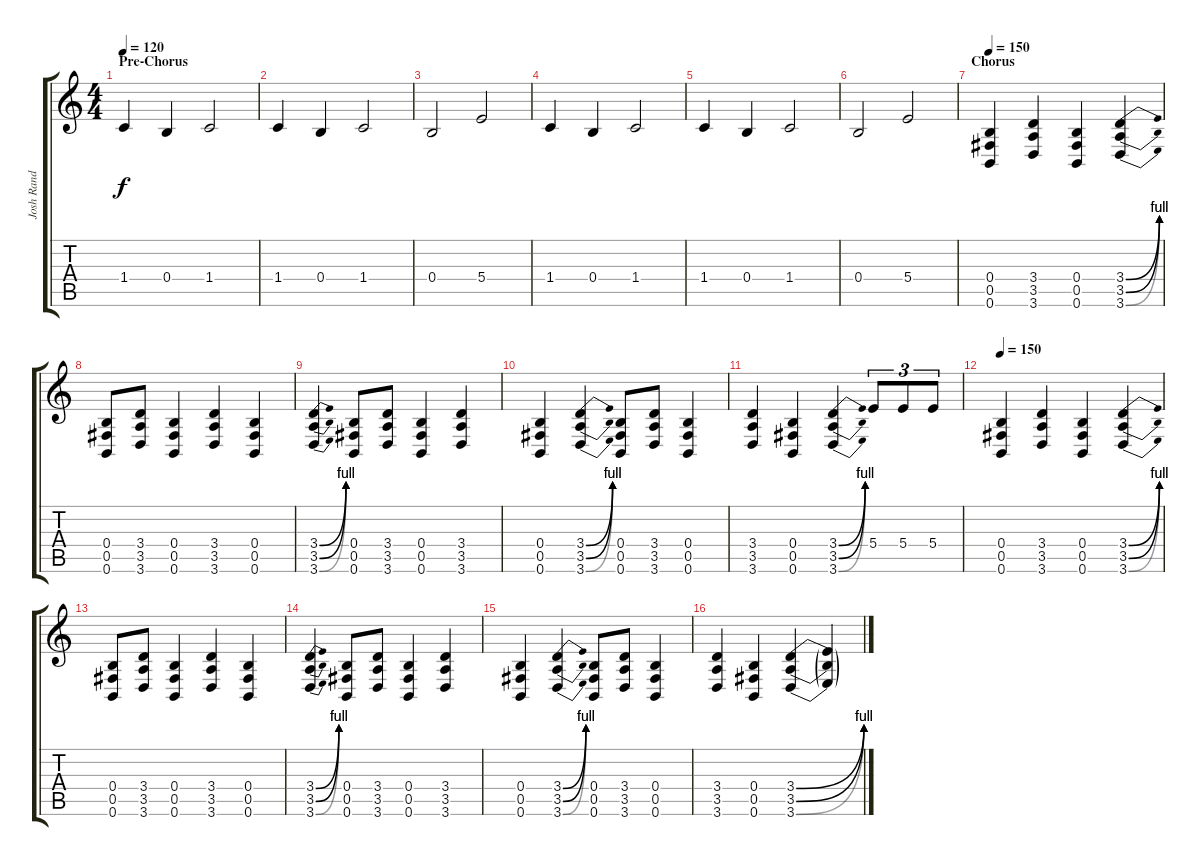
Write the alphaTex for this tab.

\track ("Josh Rand" "Josh Rand") {instrument distortionguitar}
\staff {score tabs}
\tuning (Db4 Ab3 E3 B2 Gb2 B1) {hide}
\ts (4 4)
\section ("" "Pre-Chorus")
\tempo 120
\clef g2
\ks c
1.4.4{dy f} 0.4.4 1.4.2 |
1.4.4 0.4.4 1.4.2 |
0.4.2 5.4.2 |
1.4.4 0.4.4 1.4.2 |
1.4.4 0.4.4 1.4.2 |
0.4.2 5.4.2 |
\section ("" "Chorus")
\tempo 150
(0.4 0.5 0.6).4 (3.4 3.5 3.6).4 (0.4 0.5 0.6).4 (3.4{be (bend 0 0 60 4)} 3.5{be (bend 0 0 60 4)} 3.6{be (bend 0 0 60 4)}).4 |
(0.4 0.5 0.6).8 (3.4 3.5 3.6).8 (0.4 0.5 0.6).4 (3.4 3.5 3.6).4 (0.4 0.5 0.6).4 |
(3.4{be (bend 0 0 60 4)} 3.5{be (bend 0 0 60 4)} 3.6{be (bend 0 0 60 4)}).4 (0.4 0.5 0.6).8 (3.4 3.5 3.6).8 (0.4 0.5 0.6).4 (3.4 3.5 3.6).4 |
(0.4 0.5 0.6).4 (3.4{be (bend 0 0 60 4)} 3.5{be (bend 0 0 60 4)} 3.6{be (bend 0 0 60 4)}).4 (0.4 0.5 0.6).8 (3.4 3.5 3.6).8 (0.4 0.5 0.6).4 |
(3.4 3.5 3.6).4 (0.4 0.5 0.6).4 (3.4{be (bend 0 0 60 4)} 3.5{be (bend 0 0 60 4)} 3.6{be (bend 0 0 60 4)}).4 5.4.8{tu (3 2)} 5.4.8{tu (3 2)} 5.4.8{tu (3 2)} |
\tempo 150
(0.4 0.5 0.6).4 (3.4 3.5 3.6).4 (0.4 0.5 0.6).4 (3.4{be (bend 0 0 60 4)} 3.5{be (bend 0 0 60 4)} 3.6{be (bend 0 0 60 4)}).4 |
(0.4 0.5 0.6).8 (3.4 3.5 3.6).8 (0.4 0.5 0.6).4 (3.4 3.5 3.6).4 (0.4 0.5 0.6).4 |
(3.4{be (bend 0 0 60 4)} 3.5{be (bend 0 0 60 4)} 3.6{be (bend 0 0 60 4)}).4 (0.4 0.5 0.6).8 (3.4 3.5 3.6).8 (0.4 0.5 0.6).4 (3.4 3.5 3.6).4 |
(0.4 0.5 0.6).4 (3.4{be (bend 0 0 60 4)} 3.5{be (bend 0 0 60 4)} 3.6{be (bend 0 0 60 4)}).4 (0.4 0.5 0.6).8 (3.4 3.5 3.6).8 (0.4 0.5 0.6).4 |
(3.4 3.5 3.6).4 (0.4 0.5 0.6).4 (3.4{be (bend 0 0 60 4)} 3.5{be (bend 0 0 60 4)} 3.6{be (bend 0 0 60 4)}).4 (3.4{t} 3.5{t} 3.6{t}).4
